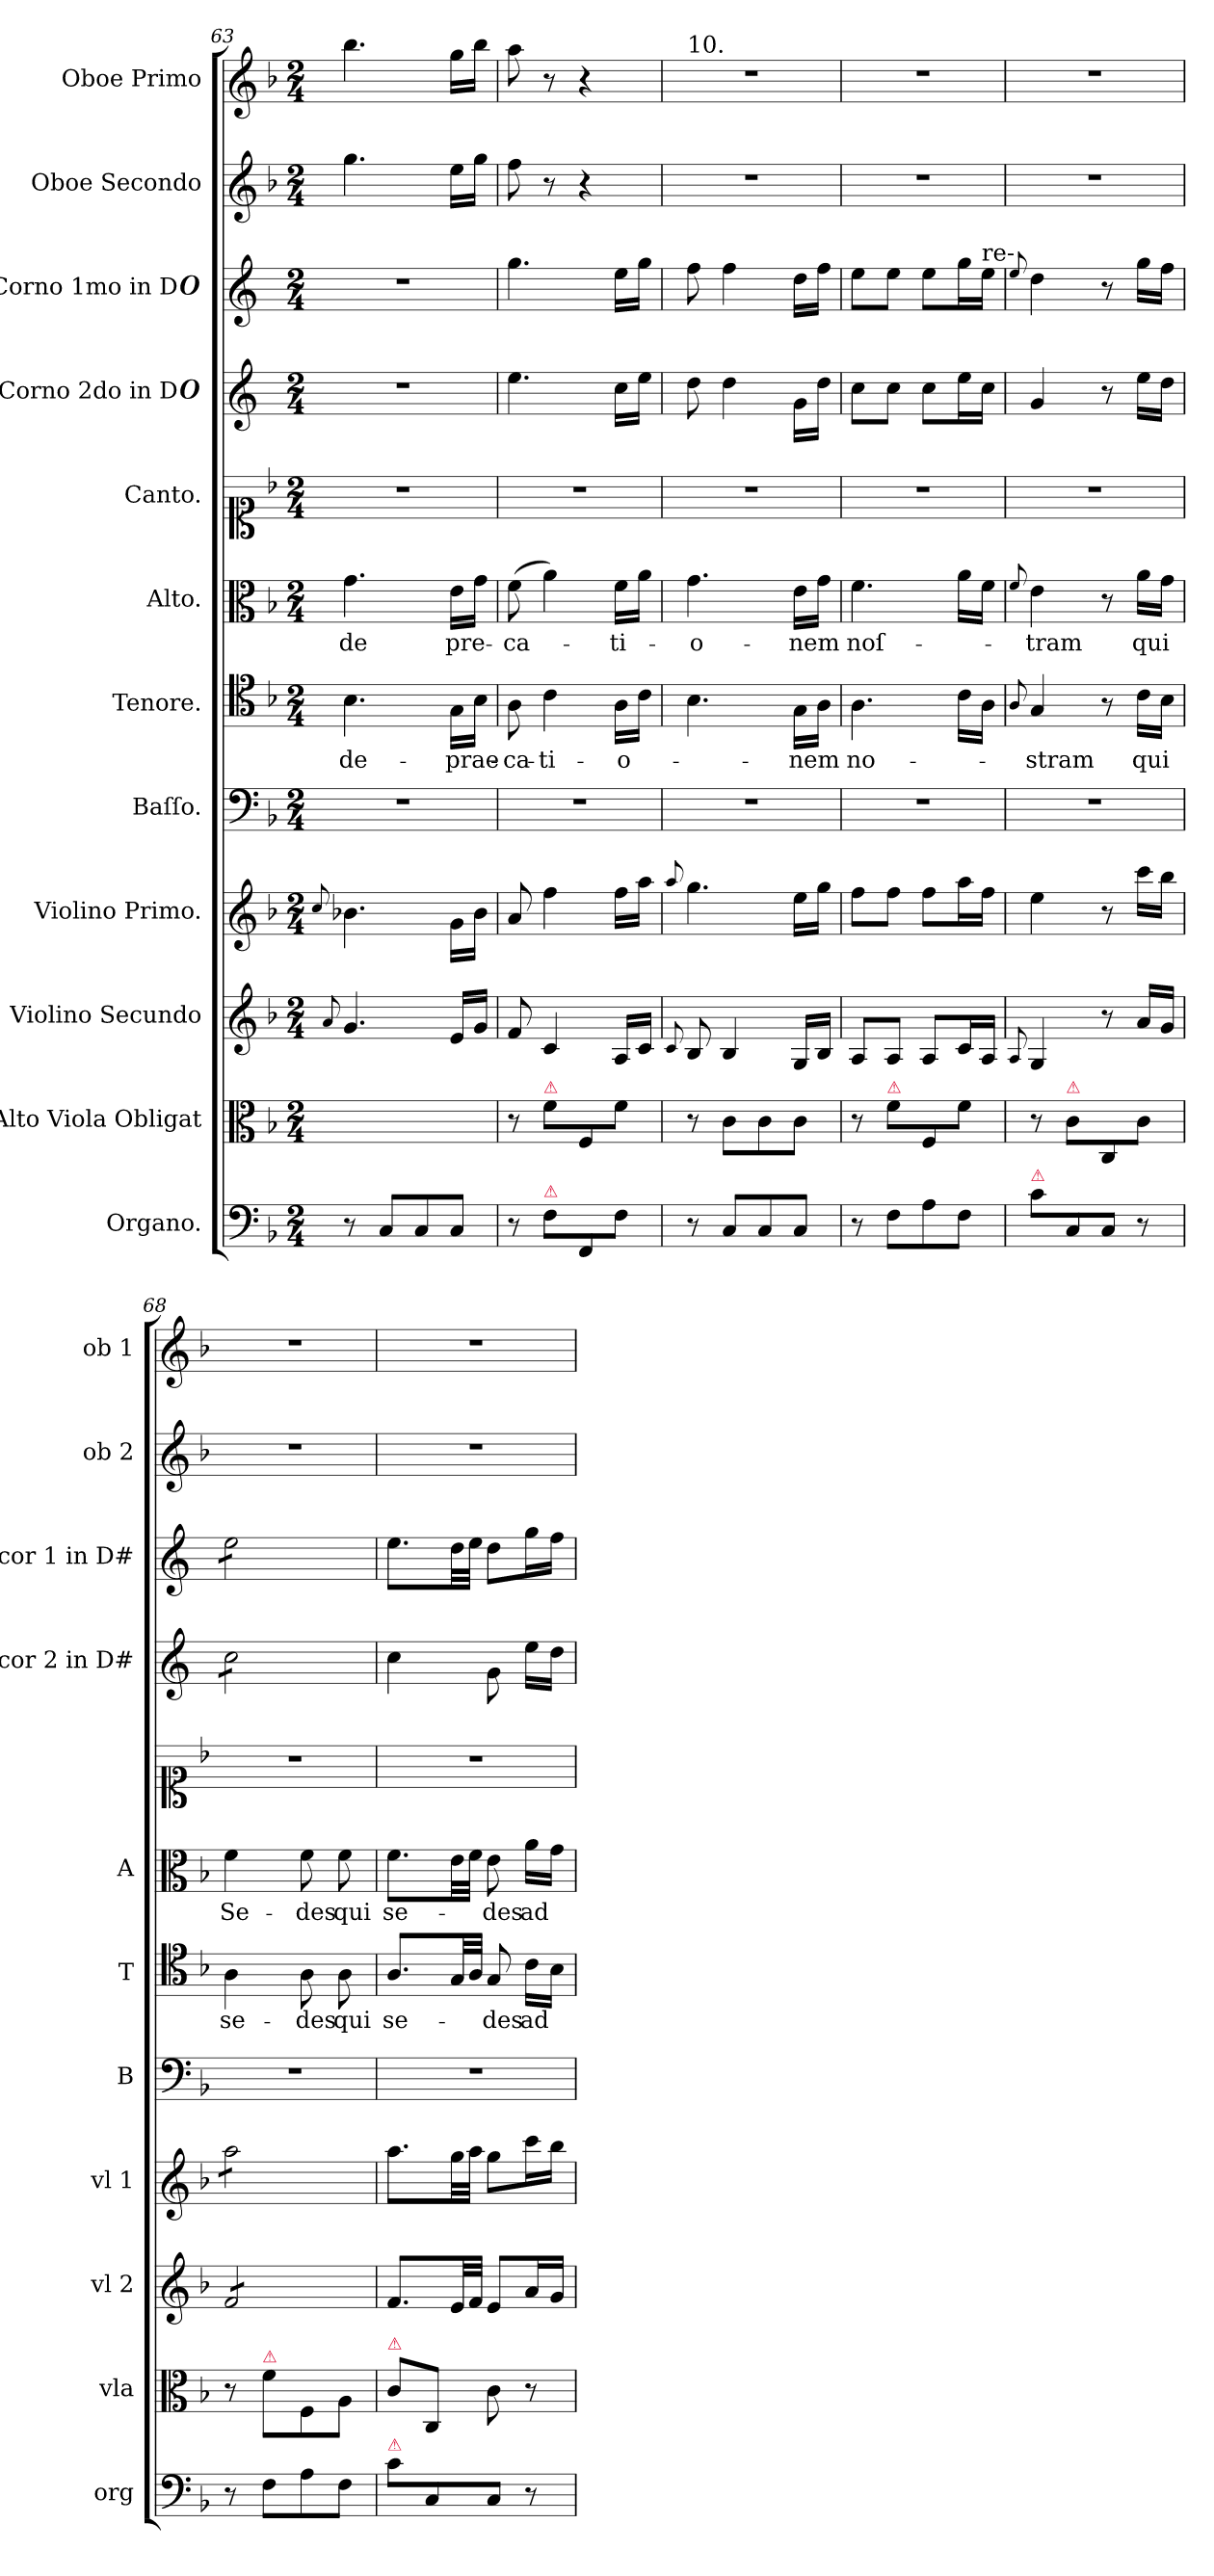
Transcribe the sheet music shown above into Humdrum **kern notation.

**kern	**kern	**kern	**kern	**kern	**kern	**text	**kern	**text	**kern	**kern	**kern	**kern	**kern
*part12	*part11	*part10	*part9	*part8	*part7	*part7	*part6	*part6	*part5	*part4	*part3	*part2	*part1
*staff12	*staff11	*staff10	*staff9	*staff8	*staff7	*staff7	*staff6	*staff6	*staff5	*staff4	*staff3	*staff2	*staff1
*I"Organo.	*I"Alto Viola Obligat	*I"Violino Secundo	*I"Violino Primo.	*I"Baſſo.	*I"Tenore.	*	*I"Alto.	*	*I"Canto.	*I"Corno 2do in D#	*I"Corno 1mo in D#	*I"Oboe Secondo	*I"Oboe Primo
*I'org	*I'vla	*I'vl 2	*I'vl 1	*I'B	*I'T	*	*I'A	*	*	*I'cor 2 in D#	*I'cor 1 in D#	*I'ob 2	*I'ob 1
*clefF4	*clefC3	*clefG2	*clefG2	*clefF4	*clefC4	*	*clefC3	*	*clefC1	*clefG2	*clefG2	*clefG2	*clefG2
*	*	*	*	*	*	*	*	*	*	*ITrd4c7	*ITrd4c7	*	*
*k[b-]	*k[b-]	*k[b-]	*k[b-]	*k[b-]	*k[b-]	*	*k[b-]	*	*k[b-]	*k[b-]	*k[b-]	*k[b-]	*k[b-]
*F:	*F:	*F:	*F:	*F:	*F:	*	*F:	*	*F:	*F:	*F:	*F:	*F:
*M2/4	*M2/4	*M2/4	*M2/4	*M2/4	*M2/4	*	*M2/4	*	*M2/4	*M2/4	*M2/4	*M2/4	*M2/4
=63	=63	=63	=63	=63	=63	=63	=63	=63	=63	=63	=63	=63	=63
.	.	8qqa/	8qqcc/	.	.	.	.	.	.	.	.	.	.
8r	2ryy	4.g/	4.b-X\	2r	4.B-\	de-	4.g\	de	2r	2r	2r	4.gg\	4.bb-\
8C/L	.	.	.	.	.	.	.	.	.	.	.	.	.
8C/	.	.	.	.	.	.	.	.	.	.	.	.	.
8C/J	.	16e/LL	16g\LL	.	16G\LL	-prae-	16e\LL	pre-	.	.	.	16ee\LL	16gg\LL
.	.	16g/JJ	16b-\JJ	.	16B-\JJ	.	16g\JJ	.	.	.	.	16gg\JJ	16bb-\JJ
=64	=64	=64	=64	=64	=64	=64	=64	=64	=64	=64	=64	=64	=64
8r	8r	8f/	8a/	2r	8A\	-ca-	(8f\	-ca-	2r	4.a\	4.cc\	8ff\	8aa\
!	!LO:TX:a:color=crimson:t=⚠	!	!	!	!	!	!	!	!	!	!	!	!
!LO:TX:a:color=crimson:t=⚠	!	!	!	!	!	!	!	!	!	!	!	!	!
8F\L	8f\L	4c/	4ff\	.	4c\	-ti-	4a\)	.	.	.	.	8r	8r
8FF/	8F/	.	.	.	.	.	.	.	.	.	.	4r	4r
8F\J	8f\J	16A/LL	16ff\LL	.	16A\LL	-o-	16f\LL	-ti-	.	16f\LL	16a\LL	.	.
.	.	16c/JJ	16aa\JJ	.	16c\JJ	.	16a\JJ	.	.	16a\JJ	16cc\JJ	.	.
=65	=65	=65	=65	=65	=65	=65	=65	=65	=65	=65	=65	=65	=65
.	.	8qqc/	8qqaa/	.	.	.	.	.	.	.	.	.	.
!	!	!	!	!	!	!	!	!	!	!	!	!	!LO:TX:a:t=10.
8r	8r	8B-/	4.gg\	2r	4.B-\	.	4.g\	-o-	2r	8g\	8b-\	2r	2r
8C/L	8c\L	4B-/	.	.	.	.	.	.	.	4g\	4b-\	.	.
8C/	8c\	.	.	.	.	.	.	.	.	.	.	.	.
8C/J	8c\J	16G/LL	16ee\LL	.	16G\LL	-nem	16e\LL	-nem	.	16c\LL	16g\LL	.	.
.	.	16B-/JJ	16gg\JJ	.	16A\JJ	.	16g\JJ	.	.	16g\JJ	16b-\JJ	.	.
=66	=66	=66	=66	=66	=66	=66	=66	=66	=66	=66	=66	=66	=66
8r	8r	8A/L	8ff\L	2r	4.A\	no-	4.f\	noſ-	2r	8f\L	8a\L	2r	2r
!	!LO:TX:a:color=crimson:t=⚠	!	!	!	!	!	!	!	!	!	!	!	!
8F\L	8f\L	8A/J	8ff\J	.	.	.	.	.	.	8f\J	8a\J	.	.
8A\	8F/	8A/L	8ff\L	.	.	.	.	.	.	8f\L	8a\L	.	.
8F\J	8f\J	16c/L	16aa\L	.	16c\LL	.	16a\LL	.	.	16a\L	16cc\L	.	.
!	!	!	!	!	!	!	!	!	!	!	!LO:TX:a:t=re-	!	!
.	.	16A/JJ	16ff\JJ	.	16A\JJ	.	16f\JJ	.	.	16f\JJ	16a\JJ	.	.
=67	=67	=67	=67	=67	=67	=67	=67	=67	=67	=67	=67	=67	=67
.	.	8qqA/	.	.	8qqA/	.	8qqf/	.	.	.	8qqa/	.	.
!LO:TX:a:color=crimson:t=⚠	!	!	!	!	!	!	!	!	!	!	!	!	!
8c\L	8r	4G/	4ee\	2r	4G/	-stram	4e\	-tram	2r	4c/	4g\	2r	2r
!	!LO:TX:a:color=crimson:t=⚠	!	!	!	!	!	!	!	!	!	!	!	!
8C/	8c\L	.	.	.	.	.	.	.	.	.	.	.	.
8C/J	8C/	8r	8r	.	8r	.	8r	.	.	8r	8r	.	.
8r	8c\J	16a/LL	16ccc\LL	.	16c\LL	qui	16a\LL	qui	.	16a\LL	16cc\LL	.	.
.	.	16g/JJ	16bb-\JJ	.	16B-\JJ	.	16g\JJ	.	.	16g\JJ	16b-\JJ	.	.
=68	=68	=68	=68	=68	=68	=68	=68	=68	=68	=68	=68	=68	=68
*	*	*tremolo	*	*	*	*	*	*	*	*	*	*	*
*	*	*	*tremolo	*	*	*	*	*	*	*	*	*	*
*	*	*	*	*	*	*	*	*	*	*tremolo	*	*	*
*	*	*	*	*	*	*	*	*	*	*	*tremolo	*	*
8r	8r	8f/L	8aa\L	2r	4A\	se-	4f\	Se-	2r	8f\L	8a\L	2r	2r
!	!LO:TX:a:color=crimson:t=⚠	!	!	!	!	!	!	!	!	!	!	!	!
8F\L	8f\L	8f/	8aa\	.	.	.	.	.	.	8f\	8a\	.	.
8A\	8F/	8f/	8aa\	.	8A\	-des	8f\	-des	.	8f\	8a\	.	.
!	!	!	!	!	!	!LO:LY:i	!	!	!	!	!	!	!
8F\J	8A\J	8f/J	8aa\J	.	8A\	qui	8f\	qui	.	8f\J	8a\J	.	.
*	*	*	*	*	*	*	*	*	*	*	*Xtremolo	*	*
*	*	*	*	*	*	*	*	*	*	*Xtremolo	*	*	*
*	*	*	*Xtremolo	*	*	*	*	*	*	*	*	*	*
*	*	*Xtremolo	*	*	*	*	*	*	*	*	*	*	*
=69	=69	=69	=69	=69	=69	=69	=69	=69	=69	=69	=69	=69	=69
!	!LO:TX:a:color=crimson:t=⚠	!	!	!	!	!	!	!	!	!	!	!	!
!LO:TX:a:color=crimson:t=⚠	!	!	!	!	!	!	!	!	!	!	!	!	!
!	!	!	!	!	!	!LO:LY:i	!	!	!	!	!	!	!
8c\L	8c\L	8.f/L	8.aa\L	2r	8.A/L	se-	8.f\L	se-	2r	4f\	8.a\L	2r	2r
8C/	8C/J	.	.	.	.	.	.	.	.	.	.	.	.
.	.	32e/LL	32gg\LL	.	32G/LL	.	32e\LL	.	.	.	32g\LL	.	.
.	.	32f/JJJ	32aa\JJJ	.	32A/JJJ	.	32f\JJJ	.	.	.	32a\JJJ	.	.
!	!	!	!	!	!	!LO:LY:i	!	!	!	!	!	!	!
8C/J	8c\	8e/L	8gg\L	.	8G/	-des	8e\	-des	.	8c\	8g\L	.	.
8r	8r	16a/L	16ccc\L	.	16c\LL	ad	16a\LL	ad	.	16a\LL	16cc\L	.	.
.	.	16g/JJ	16bb-\JJ	.	16B-\JJ	.	16g\JJ	.	.	16g\JJ	16b-\JJ	.	.
=	=	=	=	=	=	=	=	=	=	=	=	=	=
*-	*-	*-	*-	*-	*-	*-	*-	*-	*-	*-	*-	*-	*-
